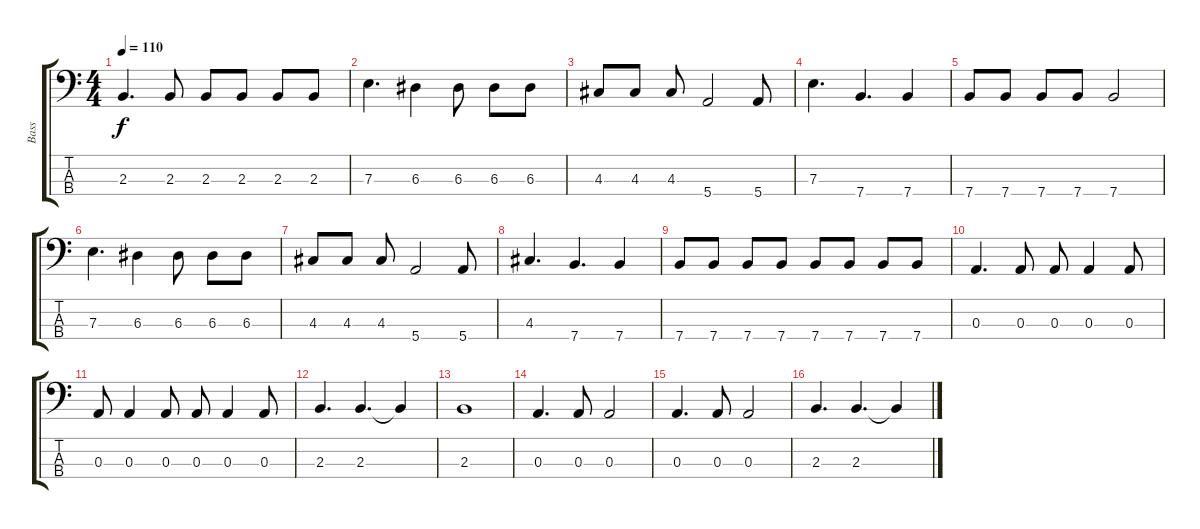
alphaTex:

\track ("Bass" "Bass") {instrument electricbassfinger}
\staff {score tabs}
\tuning (G2 D2 A1 E1) {hide}
\ts (4 4)
\tempo 110
\clef f4
\ks c
2.3.4{d dy f} 2.3.8 2.3.8 2.3.8 2.3.8 2.3.8 |
7.3.4{d} 6.3.4 6.3.8 6.3.8 6.3.8 |
4.3.8 4.3.8 4.3.8 5.4.2 5.4.8 |
7.3.4{d} 7.4.4{d} 7.4.4 |
7.4.8 7.4.8 7.4.8 7.4.8 7.4.2 |
7.3.4{d} 6.3.4 6.3.8 6.3.8 6.3.8 |
4.3.8 4.3.8 4.3.8 5.4.2 5.4.8 |
4.3.4{d} 7.4.4{d} 7.4.4 |
7.4.8 7.4.8 7.4.8 7.4.8 7.4.8 7.4.8 7.4.8 7.4.8 |
0.3.4{d} 0.3.8 0.3.8 0.3.4 0.3.8 |
0.3.8 0.3.4 0.3.8 0.3.8 0.3.4 0.3.8 |
2.3.4{d} 2.3.4{d} 2.3{t}.4 |
2.3.1 |
0.3.4{d} 0.3.8 0.3.2 |
0.3.4{d} 0.3.8 0.3.2 |
2.3.4{d} 2.3.4{d} 2.3{t}.4
